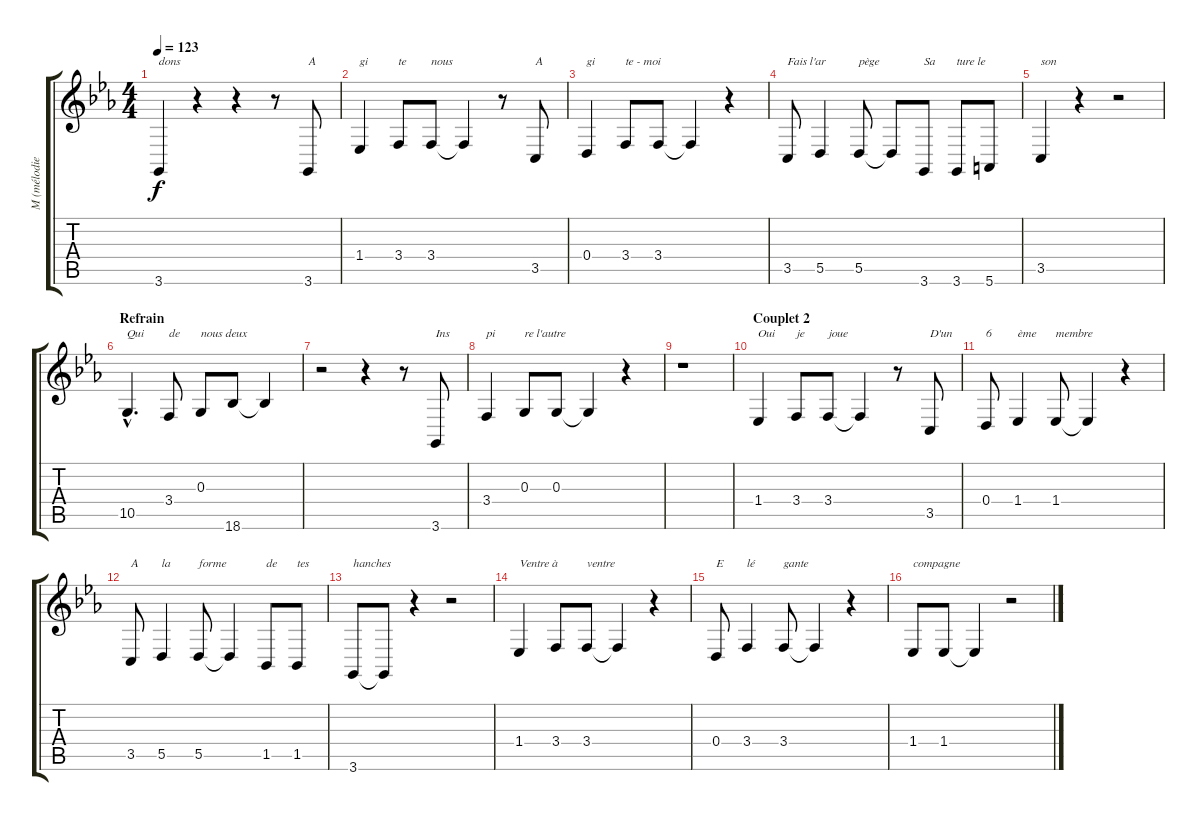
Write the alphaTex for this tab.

\track ("M (mélodie)" "M (mélodie") {instrument voiceoohs}
\staff {score tabs}
\tuning (E4 B3 G3 D3 A2 E2) {hide}
\ts (4 4)
\tempo 123
\clef g2
\ks cminor
3.6.4{txt "dons" dy f} r.4 r.4 r.8 3.6.8{txt "A"} |
1.4.4{txt "gi"} 3.4.8{txt "te"} 3.4.8{txt "nous"} 3.4{t}.4 r.8 3.5.8{txt "A"} |
0.4.4{txt "gi"} 3.4.8{txt "te - moi"} 3.4.8 3.4{t}.4 r.4 |
3.5.8{txt "Fais l'ar"} 5.5.4 5.5.8{txt "pège"} 5.5{t}.8 3.6.8{txt "Sa"} 3.6.8{txt "ture le"} 5.6.8 |
3.5.4{txt "son"} r.4 r.2 |
\section ("" "Refrain")
10.5{hac}.4{d txt "Qui"} 3.4.8{txt "de"} 0.3.8{txt "nous deux"} 18.6.8 18.6{t}.4 |
r.2 r.4 r.8 3.6.8{txt "Ins"} |
3.4.4{txt "pi"} 0.3.8{txt "re l'autre"} 0.3.8 0.3{t}.4 r.4 |
r.1 |
\section ("" "Couplet 2")
1.4.4{txt "Oui"} 3.4.8{txt "je"} 3.4.8{txt "joue"} 3.4{t}.4 r.8 3.5.8{txt "D'un"} |
0.4.8{txt "6"} 1.4.4{txt "ème"} 1.4.8{txt "membre"} 1.4{t}.4 r.4 |
3.5.8{txt "A"} 5.5.4{txt "la"} 5.5.8{txt "forme"} 5.5{t}.4 1.5.8{txt "de"} 1.5.8{txt "tes"} |
3.6.8{txt "hanches"} 3.6{t}.8 r.4 r.2 |
1.4.4{txt "Ventre à"} 3.4.8 3.4.8{txt "ventre"} 3.4{t}.4 r.4 |
0.4.8{txt "E"} 3.4.4{txt "lé"} 3.4.8{txt "gante"} 3.4{t}.4 r.4 |
1.4.8{txt "compagne"} 1.4.8 1.4{t}.4 r.2
